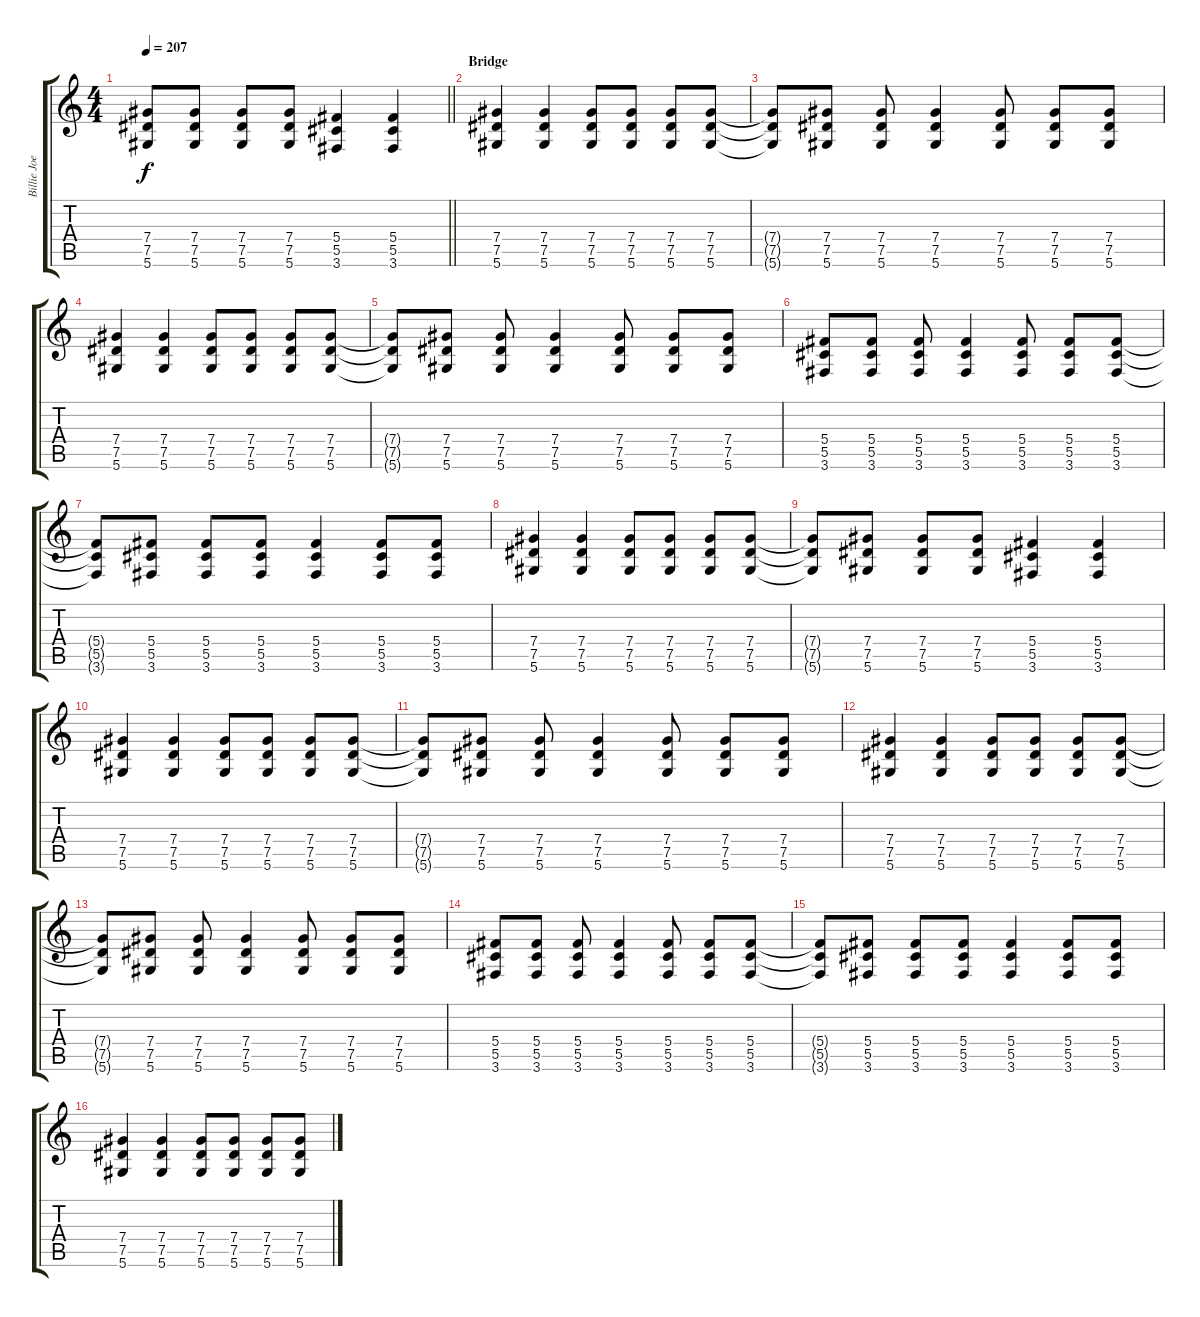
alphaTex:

\track ("Billie Joe Armstrong - Guitar" "Billie Joe") {instrument distortionguitar}
\staff {score tabs}
\tuning (Eb4 Bb3 Gb3 Db3 Ab2 Eb2) {hide}
\ts (4 4)
\tempo 207
\clef g2
\barLineRight lightlight
\ks c
(7.4{t} 7.5{t} 5.6{t}).8{dy f} (7.4 7.5 5.6).8 (7.4 7.5 5.6).8 (7.4 7.5 5.6).8 (5.4 5.5 3.6).4 (5.4 5.5 3.6).4 |
\section ("" "Bridge")
(7.4 7.5 5.6).4 (7.4 7.5 5.6).4 (7.4 7.5 5.6).8 (7.4 7.5 5.6).8 (7.4 7.5 5.6).8 (7.4 7.5 5.6).8 |
(7.4{t} 7.5{t} 5.6{t}).8 (7.4 7.5 5.6).8 (7.4 7.5 5.6).8 (7.4 7.5 5.6).4 (7.4 7.5 5.6).8 (7.4 7.5 5.6).8 (7.4 7.5 5.6).8 |
(7.4 7.5 5.6).4 (7.4 7.5 5.6).4 (7.4 7.5 5.6).8 (7.4 7.5 5.6).8 (7.4 7.5 5.6).8 (7.4 7.5 5.6).8 |
(7.4{t} 7.5{t} 5.6{t}).8 (7.4 7.5 5.6).8 (7.4 7.5 5.6).8 (7.4 7.5 5.6).4 (7.4 7.5 5.6).8 (7.4 7.5 5.6).8 (7.4 7.5 5.6).8 |
(5.4 5.5 3.6).8 (5.4 5.5 3.6).8 (5.4 5.5 3.6).8 (5.4 5.5 3.6).4 (5.4 5.5 3.6).8 (5.4 5.5 3.6).8 (5.4 5.5 3.6).8 |
(5.4{t} 5.5{t} 3.6{t}).8 (5.4 5.5 3.6).8 (5.4 5.5 3.6).8 (5.4 5.5 3.6).8 (5.4 5.5 3.6).4 (5.4 5.5 3.6).8 (5.4 5.5 3.6).8 |
(7.4 7.5 5.6).4 (7.4 7.5 5.6).4 (7.4 7.5 5.6).8 (7.4 7.5 5.6).8 (7.4 7.5 5.6).8 (7.4 7.5 5.6).8 |
(7.4{t} 7.5{t} 5.6{t}).8 (7.4 7.5 5.6).8 (7.4 7.5 5.6).8 (7.4 7.5 5.6).8 (5.4 5.5 3.6).4 (5.4 5.5 3.6).4 |
(7.4 7.5 5.6).4 (7.4 7.5 5.6).4 (7.4 7.5 5.6).8 (7.4 7.5 5.6).8 (7.4 7.5 5.6).8 (7.4 7.5 5.6).8 |
(7.4{t} 7.5{t} 5.6{t}).8 (7.4 7.5 5.6).8 (7.4 7.5 5.6).8 (7.4 7.5 5.6).4 (7.4 7.5 5.6).8 (7.4 7.5 5.6).8 (7.4 7.5 5.6).8 |
(7.4 7.5 5.6).4 (7.4 7.5 5.6).4 (7.4 7.5 5.6).8 (7.4 7.5 5.6).8 (7.4 7.5 5.6).8 (7.4 7.5 5.6).8 |
(7.4{t} 7.5{t} 5.6{t}).8 (7.4 7.5 5.6).8 (7.4 7.5 5.6).8 (7.4 7.5 5.6).4 (7.4 7.5 5.6).8 (7.4 7.5 5.6).8 (7.4 7.5 5.6).8 |
(5.4 5.5 3.6).8 (5.4 5.5 3.6).8 (5.4 5.5 3.6).8 (5.4 5.5 3.6).4 (5.4 5.5 3.6).8 (5.4 5.5 3.6).8 (5.4 5.5 3.6).8 |
(5.4{t} 5.5{t} 3.6{t}).8 (5.4 5.5 3.6).8 (5.4 5.5 3.6).8 (5.4 5.5 3.6).8 (5.4 5.5 3.6).4 (5.4 5.5 3.6).8 (5.4 5.5 3.6).8 |
(7.4 7.5 5.6).4 (7.4 7.5 5.6).4 (7.4 7.5 5.6).8 (7.4 7.5 5.6).8 (7.4 7.5 5.6).8 (7.4 7.5 5.6).8
